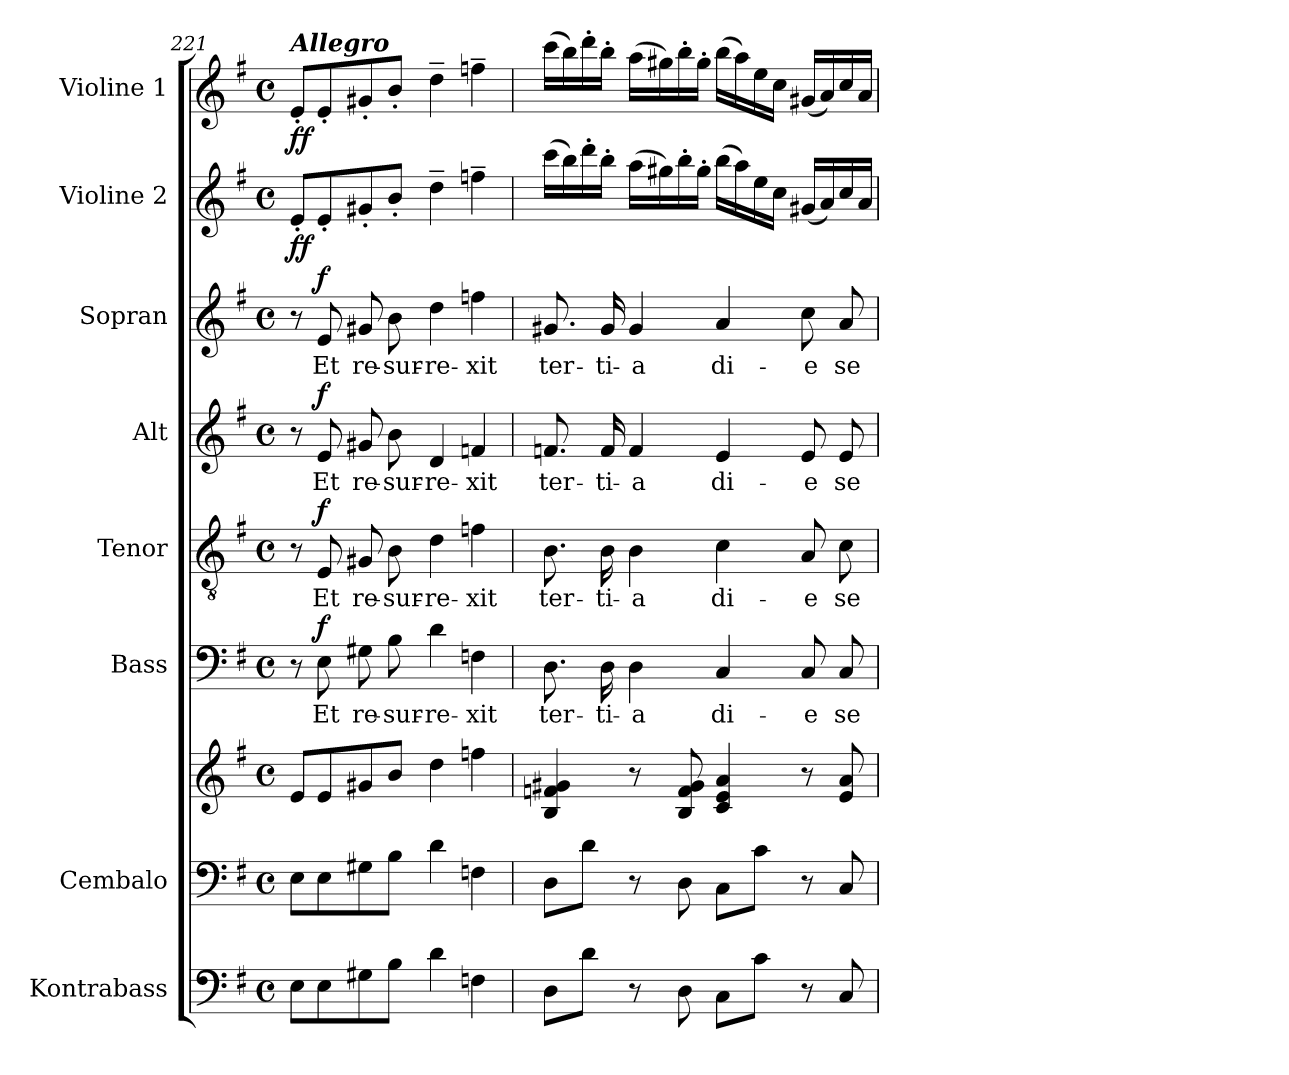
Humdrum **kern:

**kern	**kern	**kern	**kern	**text	**dynam	**kern	**text	**dynam	**kern	**text	**dynam	**kern	**text	**dynam	**kern	**dynam	**kern	**dynam
*part8	*part7	*part7	*part6	*part6	*part6	*part5	*part5	*part5	*part4	*part4	*part4	*part3	*part3	*part3	*part2	*part2	*part1	*part1
*staff9	*staff8	*staff7	*staff6	*staff6	*staff6	*staff5	*staff5	*staff5	*staff4	*staff4	*staff4	*staff3	*staff3	*staff3	*staff2	*staff2	*staff1	*staff1
*I"Kontrabass	*I"Cembalo	*	*I"Bass	*	*	*I"Tenor	*	*	*I"Alt	*	*	*I"Sopran	*	*	*I"Violine 2	*	*I"Violine 1	*
*I'Kb.	*I'Cemb.	*	*I'B.	*	*	*I'T.	*	*	*I'A.	*	*	*I'S.	*	*	*I'Vl. 2	*	*I'Vl. 1	*
!!LO:PB:g=z
*clefF4	*clefF4	*clefG2	*clefF4	*	*	*clefGv2	*	*	*clefG2	*	*	*clefG2	*	*	*clefG2	*	*clefG2	*
*ITrd7c12	*	*	*	*	*	*	*	*	*	*	*	*	*	*	*	*	*	*
*k[f#]	*k[f#]	*k[f#]	*k[f#]	*	*	*k[f#]	*	*	*k[f#]	*	*	*k[f#]	*	*	*k[f#]	*	*k[f#]	*
*G:	*G:	*G:	*G:	*	*	*G:	*	*	*G:	*	*	*G:	*	*	*G:	*	*G:	*
*M4/4	*M4/4	*M4/4	*M4/4	*	*	*M4/4	*	*	*M4/4	*	*	*M4/4	*	*	*M4/4	*	*M4/4	*
*met(c)	*met(c)	*met(c)	*met(c)	*	*	*met(c)	*	*	*met(c)	*	*	*met(c)	*	*	*met(c)	*	*met(c)	*
=221	=221	=221	=221	=221	=221	=221	=221	=221	=221	=221	=221	=221	=221	=221	=221	=221	=221	=221
!	!	!	!	!	!	!	!	!	!	!	!	!	!	!	!	!	!LO:TX:a:Bi:t=Allegro	!
!	!	!	!	!	!	!	!	!	!	!	!	!	!	!	!	!LO:DY:b	!	!LO:DY:b
8EE\L	8E\L	8e/L	8r	.	.	8r	.	.	8r	.	.	8r	.	.	8e'</L	ff	8e'</L	ff
!	!	!	!	!LO:LY:b	!LO:DY:a	!	!LO:LY:b	!LO:DY:a	!	!LO:LY:b	!LO:DY:a	!	!LO:LY:b	!LO:DY:a	!	!	!	!
8EE\	8E\	8e/	8E\	Et	f	8E/	Et	f	8e/	Et	f	8e/	Et	f	8e'</	.	8e'</	.
!	!	!	!	!LO:LY:b	!	!	!LO:LY:b	!	!	!LO:LY:b	!	!	!LO:LY:b	!	!	!	!	!
8GG#X\	8G#X\	8g#X/	8G#X\	re-	.	8G#X/	re-	.	8g#X/	re-	.	8g#X/	re-	.	8g#X'</	.	8g#X'</	.
!	!	!	!	!LO:LY:b	!	!	!LO:LY:b	!	!	!LO:LY:b	!	!	!LO:LY:b	!	!	!	!	!
8BB\J	8B\J	8b/J	8B\	-sur-	.	8B\	-sur-	.	8b\	-sur-	.	8b\	-sur-	.	8b'</J	.	8b'</J	.
!	!	!	!	!LO:LY:b	!	!	!LO:LY:b	!	!	!LO:LY:b	!	!	!LO:LY:b	!	!	!	!	!
4D\	4d\	4dd\	4d\	-re-	.	4d\	-re-	.	4d/	-re-	.	4dd\	-re-	.	4dd~>\	.	4dd~>\	.
!	!	!	!	!LO:LY:b	!	!	!LO:LY:b	!	!	!LO:LY:b	!	!	!LO:LY:b	!	!	!	!	!
4FFn\	4Fn\	4ffn\	4Fn\	-xit	.	4fn\	-xit	.	4fn/	-xit	.	4ffn\	-xit	.	4ffn~>\	.	4ffn~>\	.
=222	=222	=222	=222	=222	=222	=222	=222	=222	=222	=222	=222	=222	=222	=222	=222	=222	=222	=222
!	!	!	!	!LO:LY:b	!	!	!LO:LY:b	!	!	!LO:LY:b	!	!	!LO:LY:b	!	!	!	!	!
8DD\L	8D\L	4B/ 4fn/ 4g#X/	8.D\	ter-	.	8.B\	ter-	.	8.fn/	ter-	.	8.g#X/	ter-	.	(>16ccc\LL	.	(>16ccc\LL	.
.	.	.	.	.	.	.	.	.	.	.	.	.	.	.	16bb\)	.	16bb\)	.
8D\J	8d\J	.	.	.	.	.	.	.	.	.	.	.	.	.	16ddd'>\	.	16ddd'>\	.
!	!	!	!	!LO:LY:b	!	!	!LO:LY:b	!	!	!LO:LY:b	!	!	!LO:LY:b	!	!	!	!	!
.	.	.	16D\	-ti-	.	16B\	-ti-	.	16f/	-ti-	.	16g#/	-ti-	.	16bb'>\JJ	.	16bb'>\JJ	.
!	!	!	!	!LO:LY:b	!	!	!LO:LY:b	!	!	!LO:LY:b	!	!	!LO:LY:b	!	!	!	!	!
8r	8r	8r	4D\	-a	.	4B\	-a	.	4f/	-a	.	4g#/	-a	.	(>16aa\LL	.	(>16aa\LL	.
.	.	.	.	.	.	.	.	.	.	.	.	.	.	.	16gg#X\)	.	16gg#X\)	.
8DD\	8D\	8B/ 8f/ 8g#/	.	.	.	.	.	.	.	.	.	.	.	.	16bb'>\	.	16bb'>\	.
.	.	.	.	.	.	.	.	.	.	.	.	.	.	.	16gg#'>\JJ	.	16gg#'>\JJ	.
!	!	!	!	!LO:LY:b	!	!	!LO:LY:b	!	!	!LO:LY:b	!	!	!LO:LY:b	!	!	!	!	!
8CC\L	8C\L	4c/ 4e/ 4a/	4C/	di-	.	4c\	di-	.	4e/	di-	.	4a/	di-	.	(>16bb\LL	.	(>16bb\LL	.
.	.	.	.	.	.	.	.	.	.	.	.	.	.	.	16aa\)	.	16aa\)	.
8C\J	8c\J	.	.	.	.	.	.	.	.	.	.	.	.	.	16ee\	.	16ee\	.
.	.	.	.	.	.	.	.	.	.	.	.	.	.	.	16cc\JJ	.	16cc\JJ	.
!	!	!	!	!LO:LY:b	!	!	!LO:LY:b	!	!	!LO:LY:b	!	!	!LO:LY:b	!	!	!	!	!
8r	8r	8r	8C/	-e	.	8A/	-e	.	8e/	-e	.	8cc\	-e	.	(<16g#X/LL	.	(<16g#X/LL	.
.	.	.	.	.	.	.	.	.	.	.	.	.	.	.	16a/)	.	16a/)	.
!	!	!	!	!LO:LY:b	!	!	!LO:LY:b	!	!	!LO:LY:b	!	!	!LO:LY:b	!	!	!	!	!
8CC/	8C/	8e/ 8a/	8C/	se-	.	8c\	se-	.	8e/	se-	.	8a/	se-	.	16cc/	.	16cc/	.
.	.	.	.	.	.	.	.	.	.	.	.	.	.	.	16a/JJ	.	16a/JJ	.
=	=	=	=	=	=	=	=	=	=	=	=	=	=	=	=	=	=	=
*-	*-	*-	*-	*-	*-	*-	*-	*-	*-	*-	*-	*-	*-	*-	*-	*-	*-	*-
